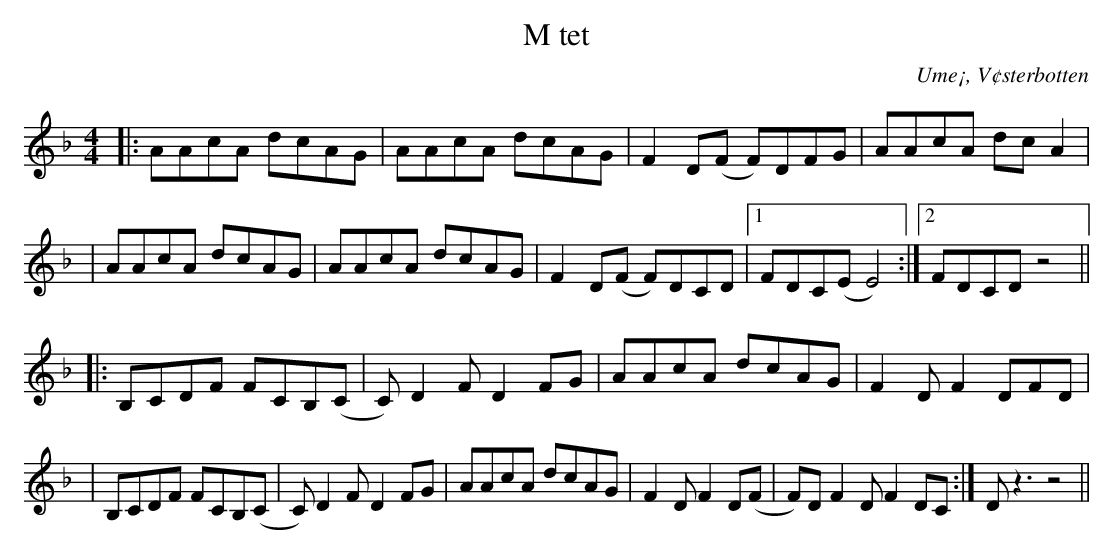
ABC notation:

X:1
T:M tet
O:Ume¡, V¢sterbotten
M:4/4
L:1/8
K:Dm
|: AAcA dcAG | AAcA dcAG | F2D(F F)DFG | AAcA dcA2 |
| AAcA dcAG | AAcA dcAG | F2D(F F)DCD |1 FDC(E E4) :|2 FDCD z4 ||
|:B,CDF FCB,(C | C)D2F D2FG | AAcA dcAG | F2DF2DFD |
| B,CDF FCB,(C | C)D2F D2FG | AAcA dcAG | F2DF2D(F |F)DF2DF2DC:|Dz3 z4 ||
